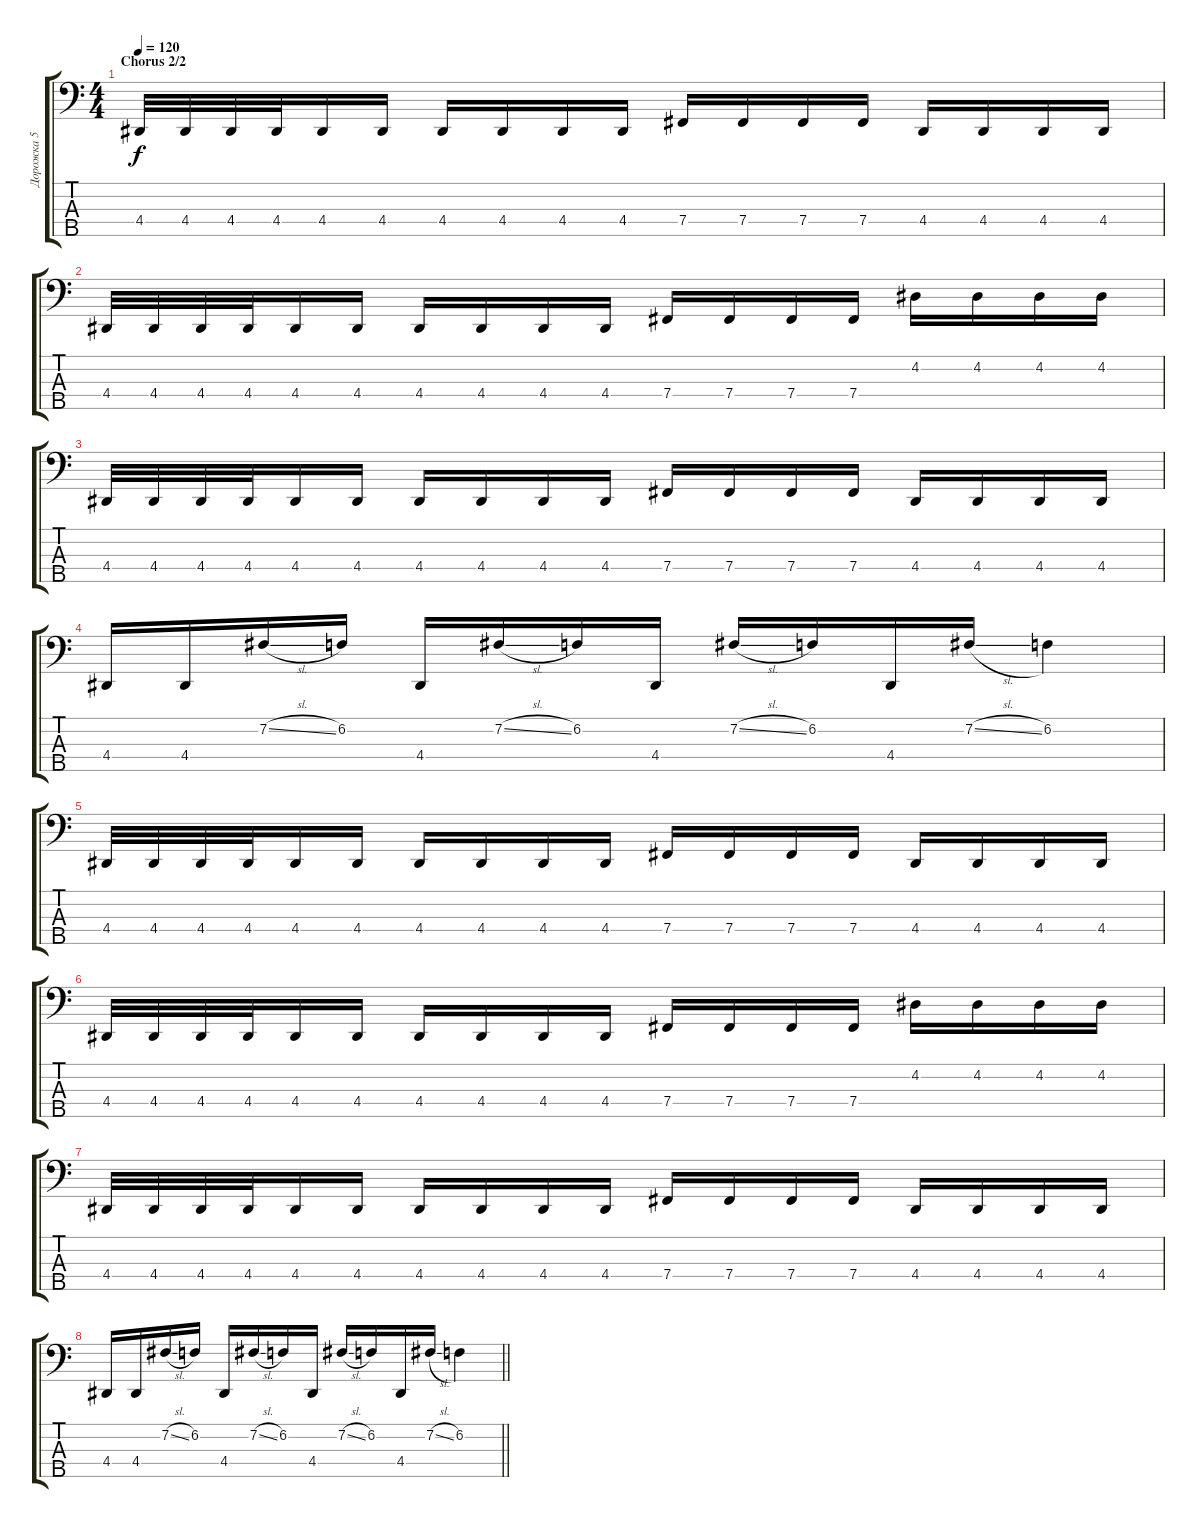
\track ("Дорожка 5" "Дорожка 5") {instrument electricbassfinger}
\staff {score tabs}
\tuning (E2 B1 Gb1 B0 Ab0) {hide}
\ts (4 4)
\section ("" "Chorus 2/2")
\tempo 120
\clef f4
\ks c
4.4.32{dy f} 4.4.32 4.4.32 4.4.32 4.4.16 4.4.16 4.4.16 4.4.16 4.4.16 4.4.16 7.4.16 7.4.16 7.4.16 7.4.16 4.4.16 4.4.16 4.4.16 4.4.16 |
4.4.32 4.4.32 4.4.32 4.4.32 4.4.16 4.4.16 4.4.16 4.4.16 4.4.16 4.4.16 7.4.16 7.4.16 7.4.16 7.4.16 4.2.16 4.2.16 4.2.16 4.2.16 |
4.4.32 4.4.32 4.4.32 4.4.32 4.4.16 4.4.16 4.4.16 4.4.16 4.4.16 4.4.16 7.4.16 7.4.16 7.4.16 7.4.16 4.4.16 4.4.16 4.4.16 4.4.16 |
4.4.16 4.4.16 7.2{sl}.16 6.2.16 4.4.16 7.2{sl}.16 6.2.16 4.4.16 7.2{sl}.16 6.2.16 4.4.16 7.2{sl}.16 6.2.4 |
4.4.32 4.4.32 4.4.32 4.4.32 4.4.16 4.4.16 4.4.16 4.4.16 4.4.16 4.4.16 7.4.16 7.4.16 7.4.16 7.4.16 4.4.16 4.4.16 4.4.16 4.4.16 |
4.4.32 4.4.32 4.4.32 4.4.32 4.4.16 4.4.16 4.4.16 4.4.16 4.4.16 4.4.16 7.4.16 7.4.16 7.4.16 7.4.16 4.2.16 4.2.16 4.2.16 4.2.16 |
4.4.32 4.4.32 4.4.32 4.4.32 4.4.16 4.4.16 4.4.16 4.4.16 4.4.16 4.4.16 7.4.16 7.4.16 7.4.16 7.4.16 4.4.16 4.4.16 4.4.16 4.4.16 |
\barLineRight lightlight
4.4.16 4.4.16 7.2{sl}.16 6.2.16 4.4.16 7.2{sl}.16 6.2.16 4.4.16 7.2{sl}.16 6.2.16 4.4.16 7.2{sl}.16 6.2.4
